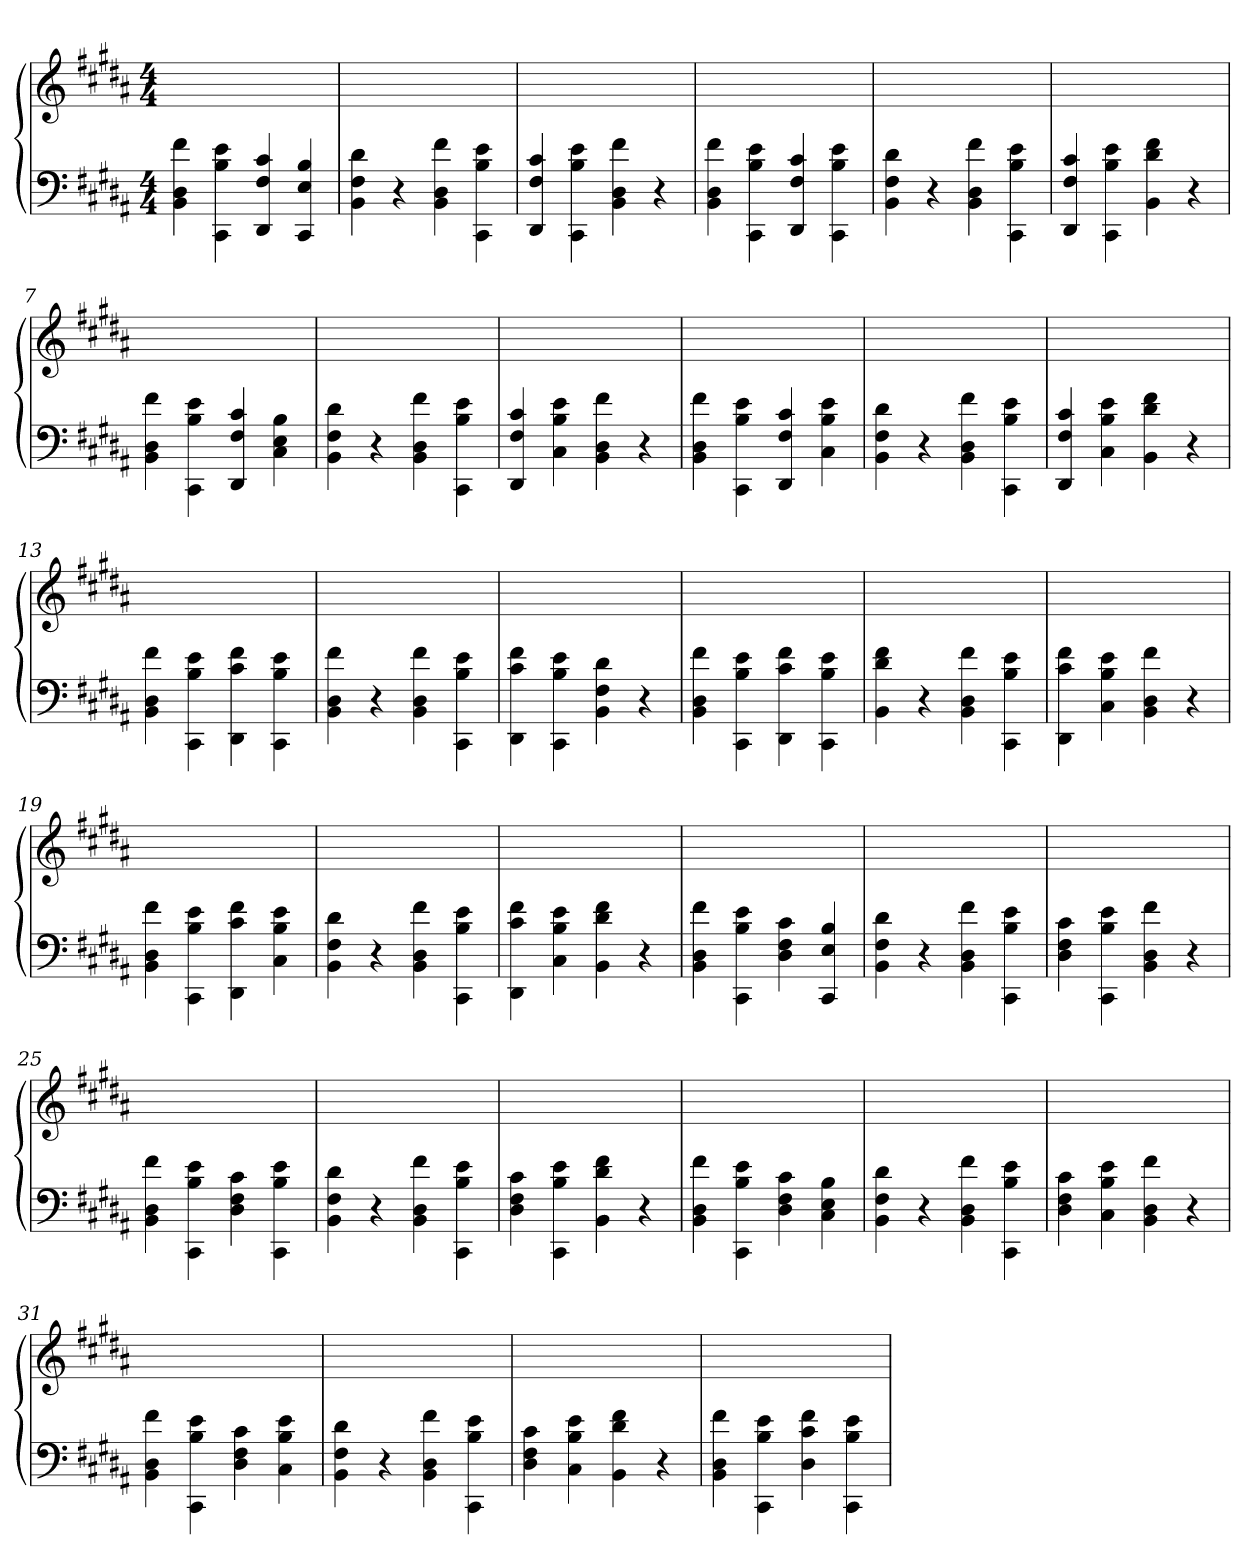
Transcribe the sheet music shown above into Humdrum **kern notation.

**kern	**kern
*part2	*part1
*staff2	*staff1
*clefF4	*clefG2
*k[f#c#g#d#a#]	*k[f#c#g#d#a#]
*B:	*B:
*M4/4	*M4/4
*MM60	*MM60
=1	=1
4BB 4D# 4f#	1ryy
4CC# 4B 4e	.
4DD# 4F# 4c#	.
4CC# 4E 4B	.
=2	=2
4BB 4F# 4d#	1ryy
4r	.
4BB 4D# 4f#	.
4CC# 4B 4e	.
=3	=3
4DD# 4F# 4c#	1ryy
4CC# 4B 4e	.
4BB 4D# 4f#	.
4r	.
=4	=4
4BB 4D# 4f#	1ryy
4CC# 4B 4e	.
4DD# 4F# 4c#	.
4CC# 4B 4e	.
=5	=5
4BB 4F# 4d#	1ryy
4r	.
4BB 4D# 4f#	.
4CC# 4B 4e	.
=6	=6
4DD# 4F# 4c#	1ryy
4CC# 4B 4e	.
4BB 4d# 4f#	.
4r	.
=7	=7
4BB 4D# 4f#	1ryy
4CC# 4B 4e	.
4DD# 4F# 4c#	.
4C# 4E 4B	.
=8	=8
4BB 4F# 4d#	1ryy
4r	.
4BB 4D# 4f#	.
4CC# 4B 4e	.
=9	=9
4DD# 4F# 4c#	1ryy
4C# 4B 4e	.
4BB 4D# 4f#	.
4r	.
=10	=10
4BB 4D# 4f#	1ryy
4CC# 4B 4e	.
4DD# 4F# 4c#	.
4C# 4B 4e	.
=11	=11
4BB 4F# 4d#	1ryy
4r	.
4BB 4D# 4f#	.
4CC# 4B 4e	.
=12	=12
4DD# 4F# 4c#	1ryy
4C# 4B 4e	.
4BB 4d# 4f#	.
4r	.
=13	=13
4BB 4D# 4f#	1ryy
4CC# 4B 4e	.
4DD# 4c# 4f#	.
4CC# 4B 4e	.
=14	=14
4BB 4D# 4f#	1ryy
4r	.
4BB 4D# 4f#	.
4CC# 4B 4e	.
=15	=15
4DD# 4c# 4f#	1ryy
4CC# 4B 4e	.
4BB 4F# 4d#	.
4r	.
=16	=16
4BB 4D# 4f#	1ryy
4CC# 4B 4e	.
4DD# 4c# 4f#	.
4CC# 4B 4e	.
=17	=17
4BB 4d# 4f#	1ryy
4r	.
4BB 4D# 4f#	.
4CC# 4B 4e	.
=18	=18
4DD# 4c# 4f#	1ryy
4C# 4B 4e	.
4BB 4D# 4f#	.
4r	.
=19	=19
4BB 4D# 4f#	1ryy
4CC# 4B 4e	.
4DD# 4c# 4f#	.
4C# 4B 4e	.
=20	=20
4BB 4F# 4d#	1ryy
4r	.
4BB 4D# 4f#	.
4CC# 4B 4e	.
=21	=21
4DD# 4c# 4f#	1ryy
4C# 4B 4e	.
4BB 4d# 4f#	.
4r	.
=22	=22
4BB 4D# 4f#	1ryy
4CC# 4B 4e	.
4D# 4F# 4c#	.
4CC# 4E 4B	.
=23	=23
4BB 4F# 4d#	1ryy
4r	.
4BB 4D# 4f#	.
4CC# 4B 4e	.
=24	=24
4D# 4F# 4c#	1ryy
4CC# 4B 4e	.
4BB 4D# 4f#	.
4r	.
=25	=25
4BB 4D# 4f#	1ryy
4CC# 4B 4e	.
4D# 4F# 4c#	.
4CC# 4B 4e	.
=26	=26
4BB 4F# 4d#	1ryy
4r	.
4BB 4D# 4f#	.
4CC# 4B 4e	.
=27	=27
4D# 4F# 4c#	1ryy
4CC# 4B 4e	.
4BB 4d# 4f#	.
4r	.
=28	=28
4BB 4D# 4f#	1ryy
4CC# 4B 4e	.
4D# 4F# 4c#	.
4C# 4E 4B	.
=29	=29
4BB 4F# 4d#	1ryy
4r	.
4BB 4D# 4f#	.
4CC# 4B 4e	.
=30	=30
4D# 4F# 4c#	1ryy
4C# 4B 4e	.
4BB 4D# 4f#	.
4r	.
=31	=31
4BB 4D# 4f#	1ryy
4CC# 4B 4e	.
4D# 4F# 4c#	.
4C# 4B 4e	.
=32	=32
4BB 4F# 4d#	1ryy
4r	.
4BB 4D# 4f#	.
4CC# 4B 4e	.
=33	=33
4D# 4F# 4c#	1ryy
4C# 4B 4e	.
4BB 4d# 4f#	.
4r	.
=34	=34
4BB 4D# 4f#	1ryy
4CC# 4B 4e	.
4D# 4c# 4f#	.
4CC# 4B 4e	.
=	=
*-	*-
